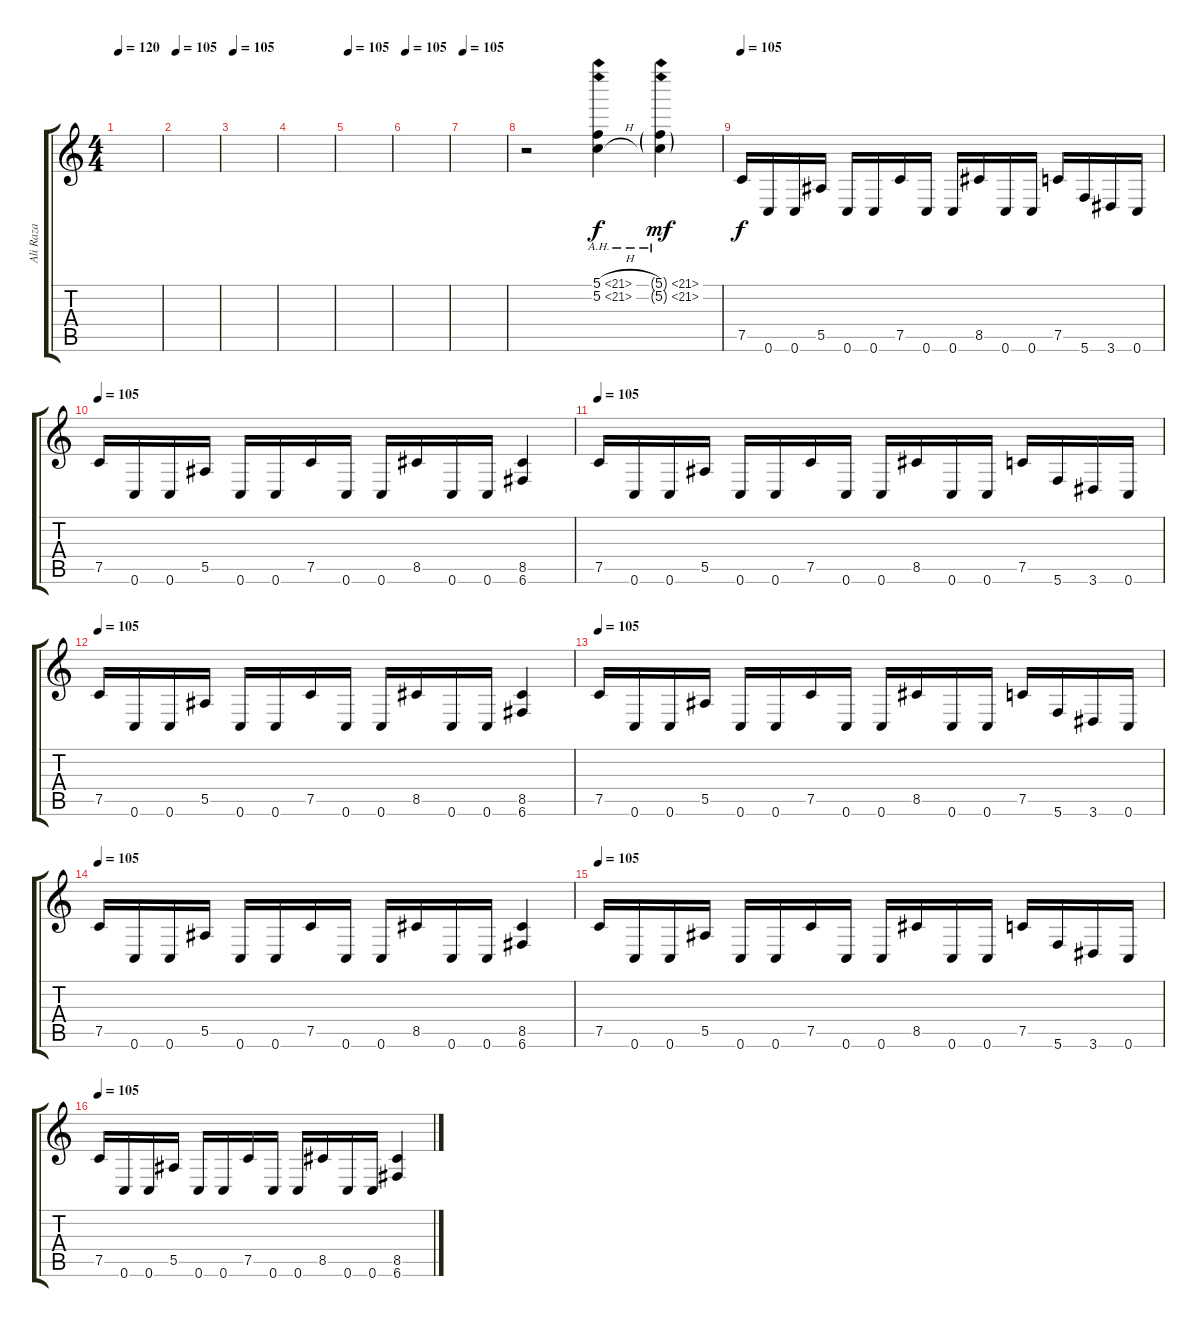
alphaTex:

\track ("Ali Raza" "Ali Raza") {instrument overdrivenguitar}
\staff {score tabs}
\tuning (C4 G3 Eb3 Bb2 F2 C2) {hide}
\ts (4 4)
\tempo 120
\tempo 105
\tempo 120
\clef g2
\ks c
|
\tempo 105
|
\tempo 105
|
|
\tempo 105
|
\tempo 105
|
\tempo 105
|
r.2 (5.1{ah 16 h} 5.2{ah 16 h}).4 (5.1{ah 16 g} 5.2{ah 16 g}).4{dy mf} |
\tempo 105
7.5.16{dy f} 0.6.16 0.6.16 5.5.16 0.6.16 0.6.16 7.5.16 0.6.16 0.6.16 8.5.16 0.6.16 0.6.16 7.5.16 5.6.16 3.6.16 0.6.16 |
\tempo 105
7.5.16 0.6.16 0.6.16 5.5.16 0.6.16 0.6.16 7.5.16 0.6.16 0.6.16 8.5.16 0.6.16 0.6.16 (8.5 6.6).4 |
\tempo 105
7.5.16 0.6.16 0.6.16 5.5.16 0.6.16 0.6.16 7.5.16 0.6.16 0.6.16 8.5.16 0.6.16 0.6.16 7.5.16 5.6.16 3.6.16 0.6.16 |
\tempo 105
7.5.16 0.6.16 0.6.16 5.5.16 0.6.16 0.6.16 7.5.16 0.6.16 0.6.16 8.5.16 0.6.16 0.6.16 (8.5 6.6).4 |
\tempo 105
7.5.16 0.6.16 0.6.16 5.5.16 0.6.16 0.6.16 7.5.16 0.6.16 0.6.16 8.5.16 0.6.16 0.6.16 7.5.16 5.6.16 3.6.16 0.6.16 |
\tempo 105
7.5.16 0.6.16 0.6.16 5.5.16 0.6.16 0.6.16 7.5.16 0.6.16 0.6.16 8.5.16 0.6.16 0.6.16 (8.5 6.6).4 |
\tempo 105
7.5.16 0.6.16 0.6.16 5.5.16 0.6.16 0.6.16 7.5.16 0.6.16 0.6.16 8.5.16 0.6.16 0.6.16 7.5.16 5.6.16 3.6.16 0.6.16 |
\tempo 105
7.5.16 0.6.16 0.6.16 5.5.16 0.6.16 0.6.16 7.5.16 0.6.16 0.6.16 8.5.16 0.6.16 0.6.16 (8.5 6.6).4
